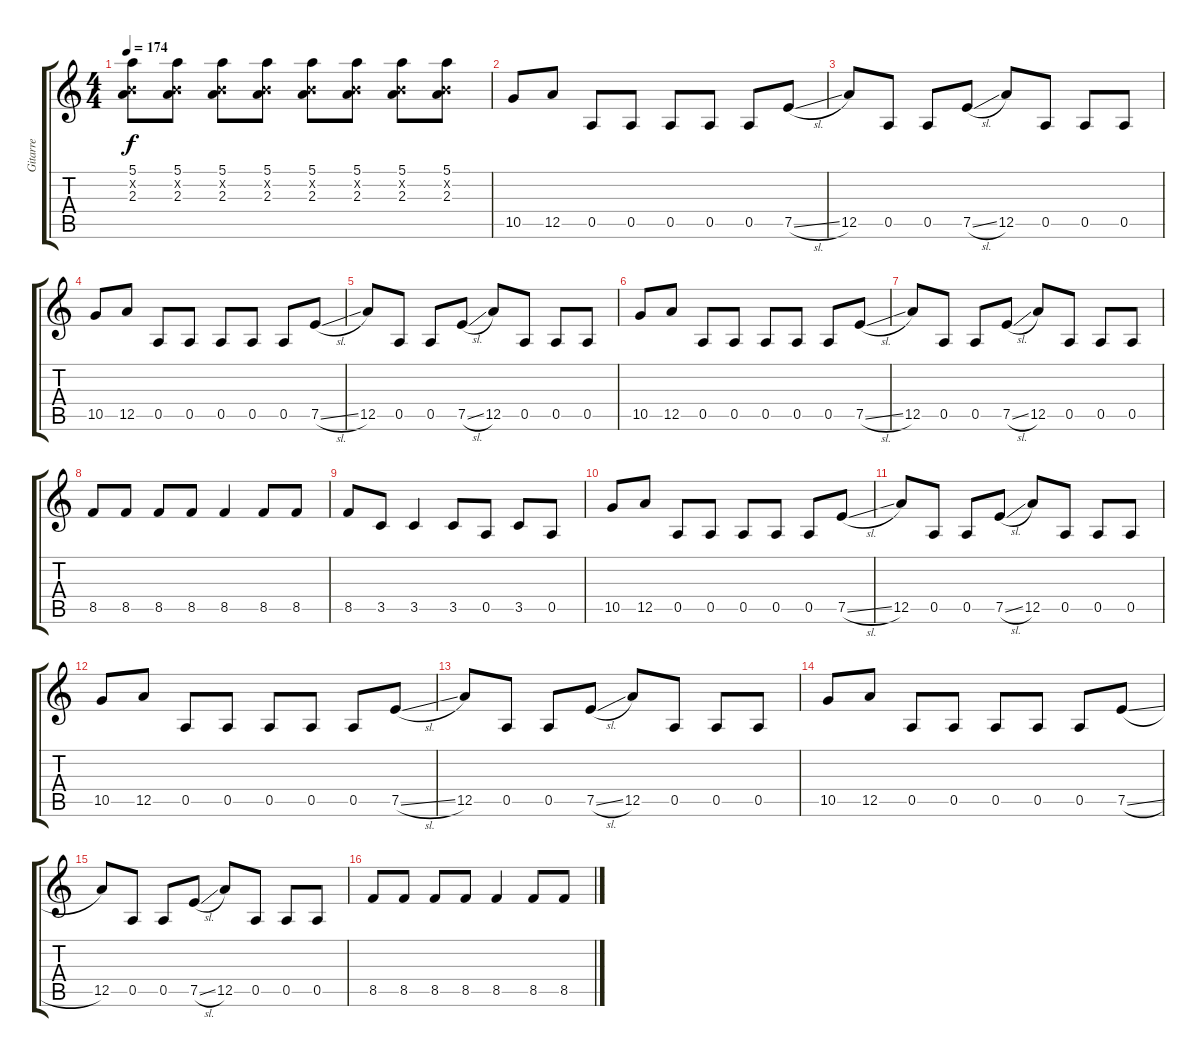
\track ("Gitarre" "Gitarre") {instrument distortionguitar}
\staff {score tabs}
\tuning (E4 B3 G3 D3 A2 E2) {hide}
\ts (4 4)
\tempo 174
\clef g2
\ks c
(5.1 0.2{x} 2.3).8{dy f} (5.1 0.2{x} 2.3).8 (5.1 0.2{x} 2.3).8 (5.1 0.2{x} 2.3).8 (5.1 0.2{x} 2.3).8 (5.1 0.2{x} 2.3).8 (5.1 0.2{x} 2.3).8 (5.1 0.2{x} 2.3).8 |
10.5.8{volume 13 instrument distortionguitar} 12.5.8 0.5.8 0.5.8 0.5.8 0.5.8 0.5.8 7.5{sl}.8 |
12.5.8 0.5.8 0.5.8 7.5{sl}.8 12.5.8 0.5.8 0.5.8 0.5.8 |
10.5.8 12.5.8 0.5.8 0.5.8 0.5.8 0.5.8 0.5.8 7.5{sl}.8 |
12.5.8 0.5.8 0.5.8 7.5{sl}.8 12.5.8 0.5.8 0.5.8 0.5.8 |
10.5.8 12.5.8 0.5.8 0.5.8 0.5.8 0.5.8 0.5.8 7.5{sl}.8 |
12.5.8 0.5.8 0.5.8 7.5{sl}.8 12.5.8 0.5.8 0.5.8 0.5.8 |
8.5.8 8.5.8 8.5.8 8.5.8 8.5.4 8.5.8 8.5.8 |
8.5.8 3.5.8 3.5.4 3.5.8 0.5.8 3.5.8 0.5.8 |
10.5.8 12.5.8 0.5.8 0.5.8 0.5.8 0.5.8 0.5.8 7.5{sl}.8 |
12.5.8 0.5.8 0.5.8 7.5{sl}.8 12.5.8 0.5.8 0.5.8 0.5.8 |
10.5.8 12.5.8 0.5.8 0.5.8 0.5.8 0.5.8 0.5.8 7.5{sl}.8 |
12.5.8 0.5.8 0.5.8 7.5{sl}.8 12.5.8 0.5.8 0.5.8 0.5.8 |
10.5.8 12.5.8 0.5.8 0.5.8 0.5.8 0.5.8 0.5.8 7.5{sl}.8 |
12.5.8 0.5.8 0.5.8 7.5{sl}.8 12.5.8 0.5.8 0.5.8 0.5.8 |
8.5.8 8.5.8 8.5.8 8.5.8 8.5.4 8.5.8 8.5.8
